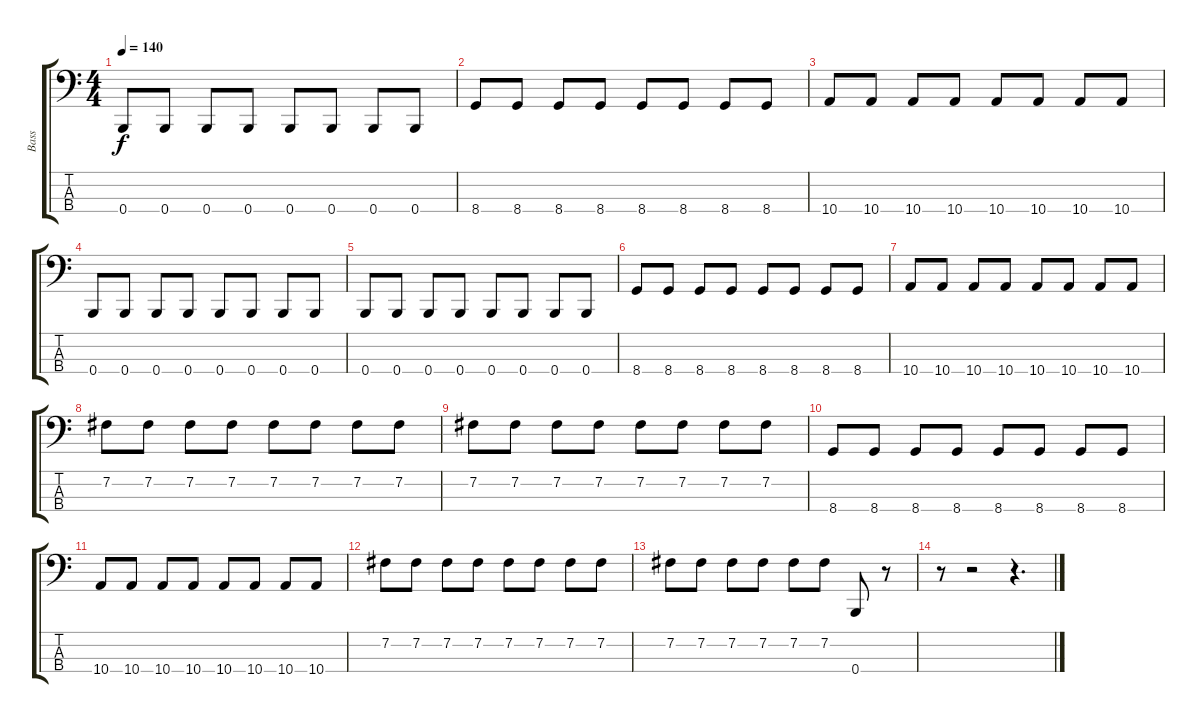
\track ("Bass" "Bass") {instrument electricbasspick}
\staff {score tabs}
\tuning (E2 B1 Gb1 B0) {hide}
\ts (4 4)
\tempo 140
\clef f4
\ks c
0.4.8{dy f} 0.4.8 0.4.8 0.4.8 0.4.8 0.4.8 0.4.8 0.4.8 |
8.4.8 8.4.8 8.4.8 8.4.8 8.4.8 8.4.8 8.4.8 8.4.8 |
10.4.8 10.4.8 10.4.8 10.4.8 10.4.8 10.4.8 10.4.8 10.4.8 |
0.4.8 0.4.8 0.4.8 0.4.8 0.4.8 0.4.8 0.4.8 0.4.8 |
0.4.8 0.4.8 0.4.8 0.4.8 0.4.8 0.4.8 0.4.8 0.4.8 |
8.4.8 8.4.8 8.4.8 8.4.8 8.4.8 8.4.8 8.4.8 8.4.8 |
10.4.8 10.4.8 10.4.8 10.4.8 10.4.8 10.4.8 10.4.8 10.4.8 |
7.2.8 7.2.8 7.2.8 7.2.8 7.2.8 7.2.8 7.2.8 7.2.8 |
7.2.8 7.2.8 7.2.8 7.2.8 7.2.8 7.2.8 7.2.8 7.2.8 |
8.4.8 8.4.8 8.4.8 8.4.8 8.4.8 8.4.8 8.4.8 8.4.8 |
10.4.8 10.4.8 10.4.8 10.4.8 10.4.8 10.4.8 10.4.8 10.4.8 |
7.2.8 7.2.8 7.2.8 7.2.8 7.2.8 7.2.8 7.2.8 7.2.8 |
7.2.8 7.2.8 7.2.8 7.2.8 7.2.8 7.2.8 0.4.8 r.8 |
r.8 r.2 r.4{d}
